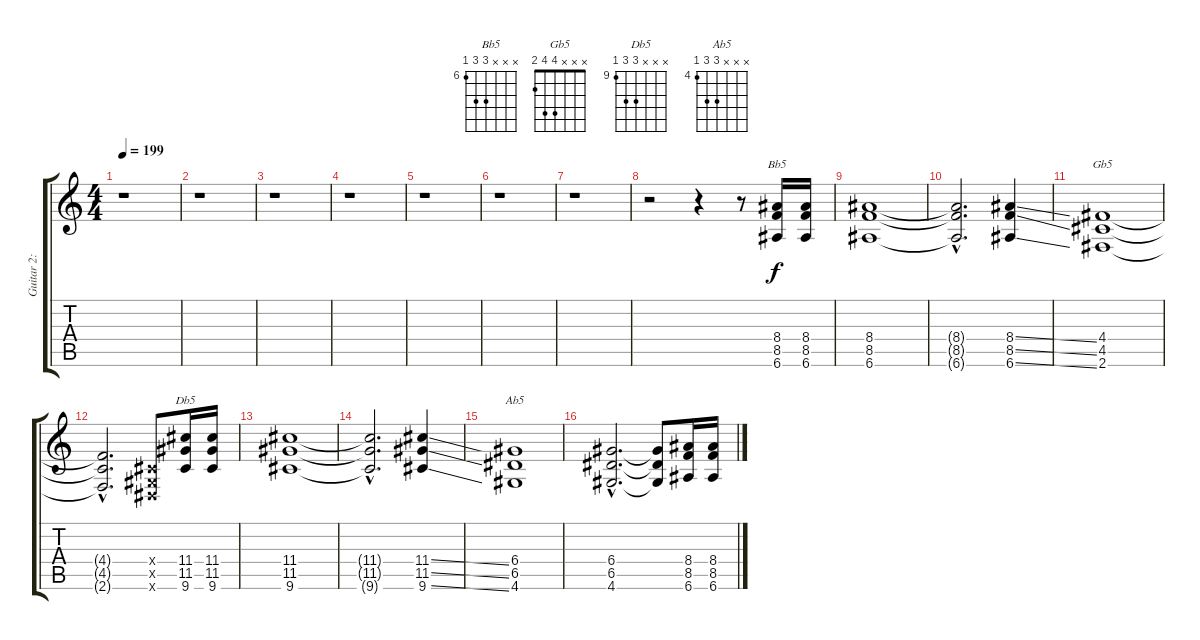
\track ("Guitar 2: Overdrive" "Guitar 2: ") {instrument overdrivenguitar}
\staff {score tabs}
\tuning (E4 B3 G3 D3 A2 E2) {hide}
\chord ("Bb5" x x x 8 8 6) {firstfret 6}
\chord ("Gb5" x x x 4 4 2)
\chord ("Db5" x x x 11 11 9) {firstfret 9}
\chord ("Ab5" x x x 6 6 4) {firstfret 4}
\ts (4 4)
\tempo 199
\clef g2
\ks c
r.1{dy f instrument overdrivenguitar} |
r.1 |
r.1 |
r.1 |
r.1 |
r.1 |
r.1 |
r.2 r.4 r.8 (8.4 8.5 6.6).16{ch "Bb5"} (8.4 8.5 6.6).16 |
(8.4 8.5 6.6).1 |
(8.4{hac t} 8.5{hac t} 6.6{hac t}).2{d} (8.4{ss} 8.5{ss} 6.6{ss}).4 |
(4.4 4.5 2.6).1{ch "Gb5"} |
(4.4{hac t} 4.5{hac t} 2.6{hac t}).2{d} (-1.4{x} -1.5{x} -1.6{x}).8 (11.4 11.5 9.6).16{ch "Db5"} (11.4 11.5 9.6).16 |
(11.4 11.5 9.6).1 |
(11.4{hac t} 11.5{hac t} 9.6{hac t}).2{d} (11.4{ss} 11.5{ss} 9.6{ss}).4 |
(6.4 6.5 4.6).1{ch "Ab5"} |
(6.4{hac} 6.5{hac} 4.6{hac}).2{d} (6.4{t} 6.5{t} 4.6{t}).8 (8.4 8.5 6.6).16 (8.4 8.5 6.6).16
